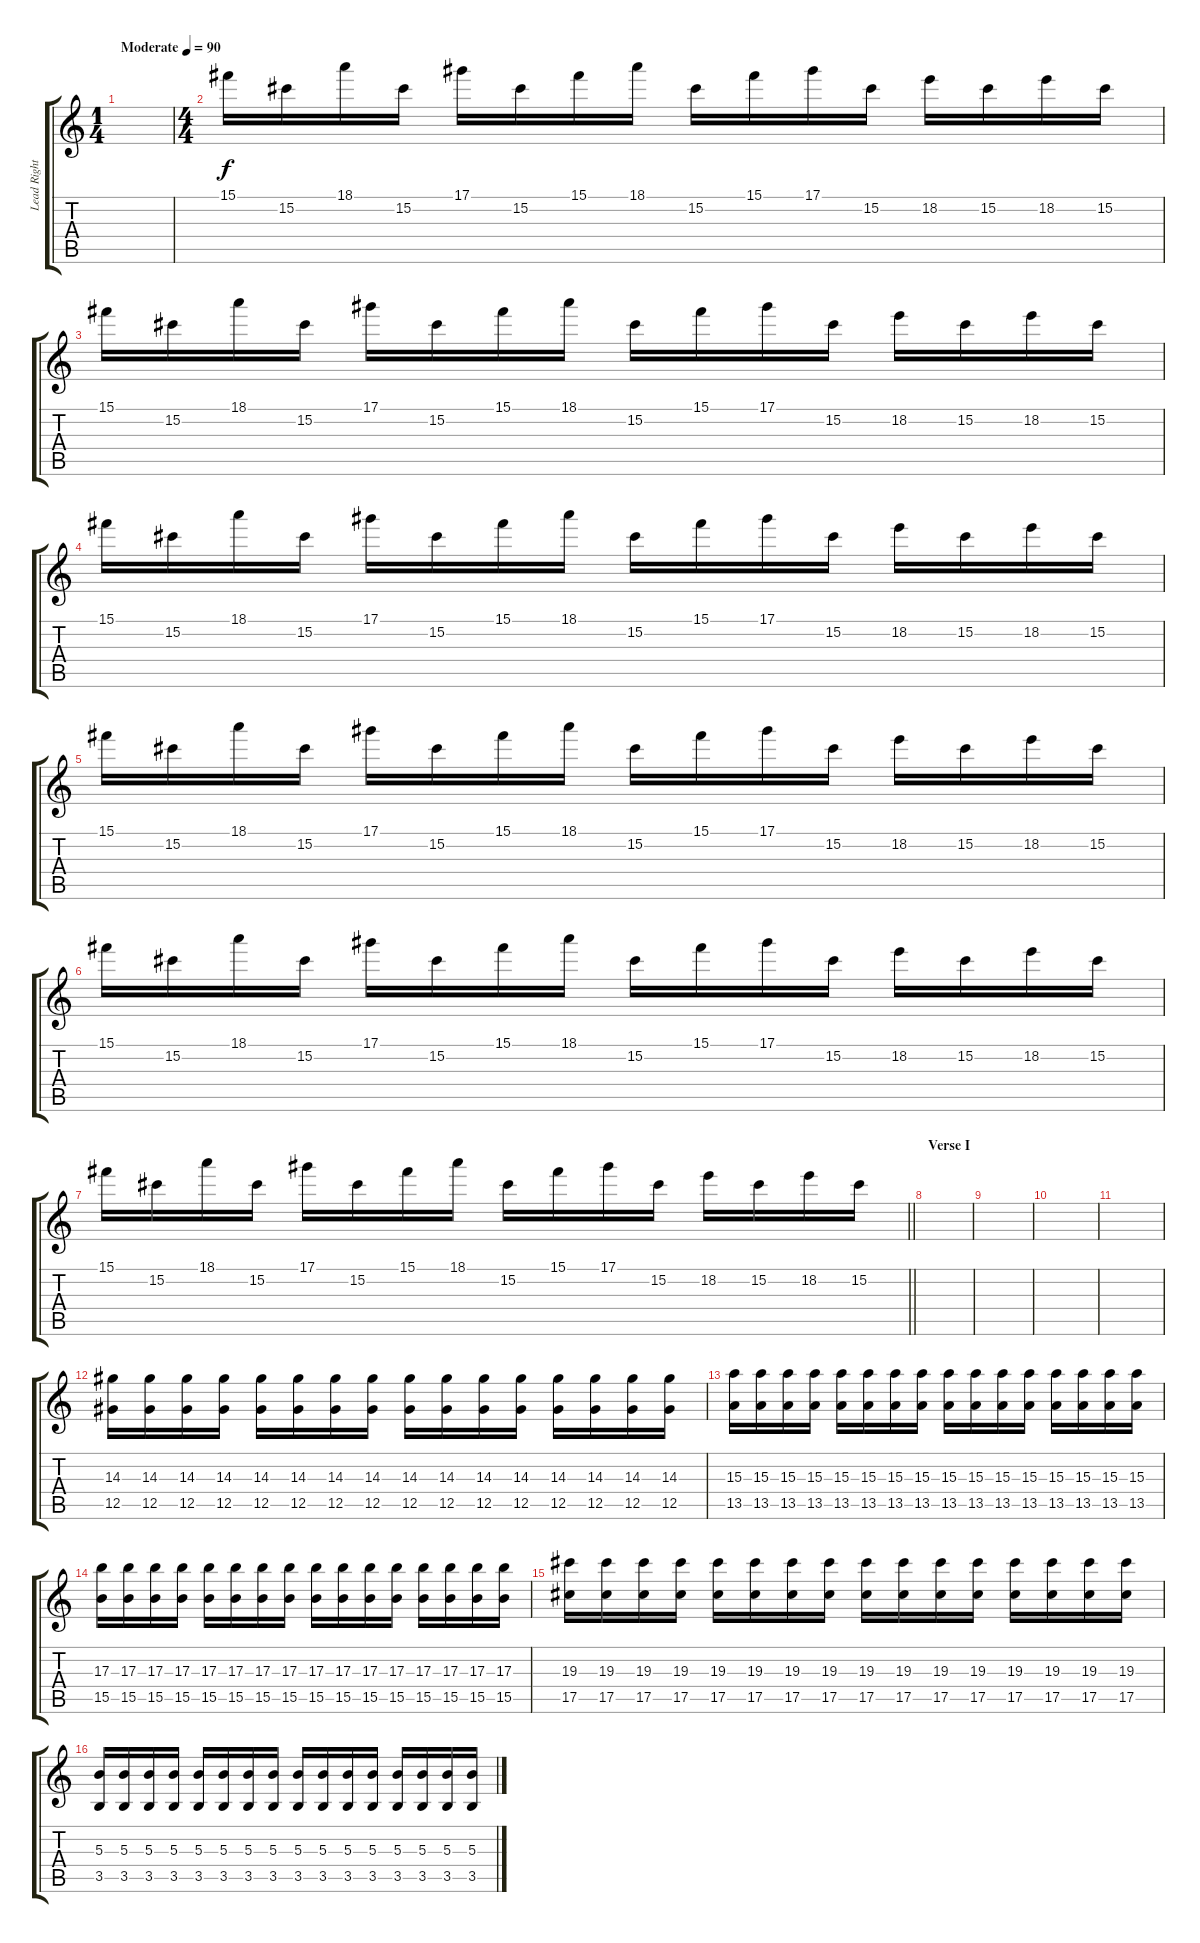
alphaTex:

\track ("Lead Right" "Lead Right") {instrument overdrivenguitar}
\staff {score tabs}
\tuning (Eb4 Bb3 Gb3 Db3 Ab2 Db2) {hide}
\ts (1 4)
\tempo (90 "Moderate")
\clef g2
\ks c
|
\ts (4 4)
15.1.16 15.2.16 18.1.16 15.2.16 17.1.16 15.2.16 15.1.16 18.1.16 15.2.16 15.1.16 17.1.16 15.2.16 18.2.16 15.2.16 18.2.16 15.2.16 |
15.1.16 15.2.16 18.1.16 15.2.16 17.1.16 15.2.16 15.1.16 18.1.16 15.2.16 15.1.16 17.1.16 15.2.16 18.2.16 15.2.16 18.2.16 15.2.16 |
15.1.16 15.2.16 18.1.16 15.2.16 17.1.16 15.2.16 15.1.16 18.1.16 15.2.16 15.1.16 17.1.16 15.2.16 18.2.16 15.2.16 18.2.16 15.2.16 |
15.1.16 15.2.16 18.1.16 15.2.16 17.1.16 15.2.16 15.1.16 18.1.16 15.2.16 15.1.16 17.1.16 15.2.16 18.2.16 15.2.16 18.2.16 15.2.16 |
15.1.16 15.2.16 18.1.16 15.2.16 17.1.16 15.2.16 15.1.16 18.1.16 15.2.16 15.1.16 17.1.16 15.2.16 18.2.16 15.2.16 18.2.16 15.2.16 |
\barLineRight lightlight
15.1.16 15.2.16 18.1.16 15.2.16 17.1.16 15.2.16 15.1.16 18.1.16 15.2.16 15.1.16 17.1.16 15.2.16 18.2.16 15.2.16 18.2.16 15.2.16 |
\section ("" "Verse I")
|
|
|
|
(14.3 12.5).16 (14.3 12.5).16 (14.3 12.5).16 (14.3 12.5).16 (14.3 12.5).16 (14.3 12.5).16 (14.3 12.5).16 (14.3 12.5).16 (14.3 12.5).16 (14.3 12.5).16 (14.3 12.5).16 (14.3 12.5).16 (14.3 12.5).16 (14.3 12.5).16 (14.3 12.5).16 (14.3 12.5).16 |
(15.3 13.5).16 (15.3 13.5).16 (15.3 13.5).16 (15.3 13.5).16 (15.3 13.5).16 (15.3 13.5).16 (15.3 13.5).16 (15.3 13.5).16 (15.3 13.5).16 (15.3 13.5).16 (15.3 13.5).16 (15.3 13.5).16 (15.3 13.5).16 (15.3 13.5).16 (15.3 13.5).16 (15.3 13.5).16 |
(17.3 15.5).16 (17.3 15.5).16 (17.3 15.5).16 (17.3 15.5).16 (17.3 15.5).16 (17.3 15.5).16 (17.3 15.5).16 (17.3 15.5).16 (17.3 15.5).16 (17.3 15.5).16 (17.3 15.5).16 (17.3 15.5).16 (17.3 15.5).16 (17.3 15.5).16 (17.3 15.5).16 (17.3 15.5).16 |
(19.3 17.5).16 (19.3 17.5).16 (19.3 17.5).16 (19.3 17.5).16 (19.3 17.5).16 (19.3 17.5).16 (19.3 17.5).16 (19.3 17.5).16 (19.3 17.5).16 (19.3 17.5).16 (19.3 17.5).16 (19.3 17.5).16 (19.3 17.5).16 (19.3 17.5).16 (19.3 17.5).16 (19.3 17.5).16 |
(5.3 3.5).16 (5.3 3.5).16 (5.3 3.5).16 (5.3 3.5).16 (5.3 3.5).16 (5.3 3.5).16 (5.3 3.5).16 (5.3 3.5).16 (5.3 3.5).16 (5.3 3.5).16 (5.3 3.5).16 (5.3 3.5).16 (5.3 3.5).16 (5.3 3.5).16 (5.3 3.5).16 (5.3 3.5).16
